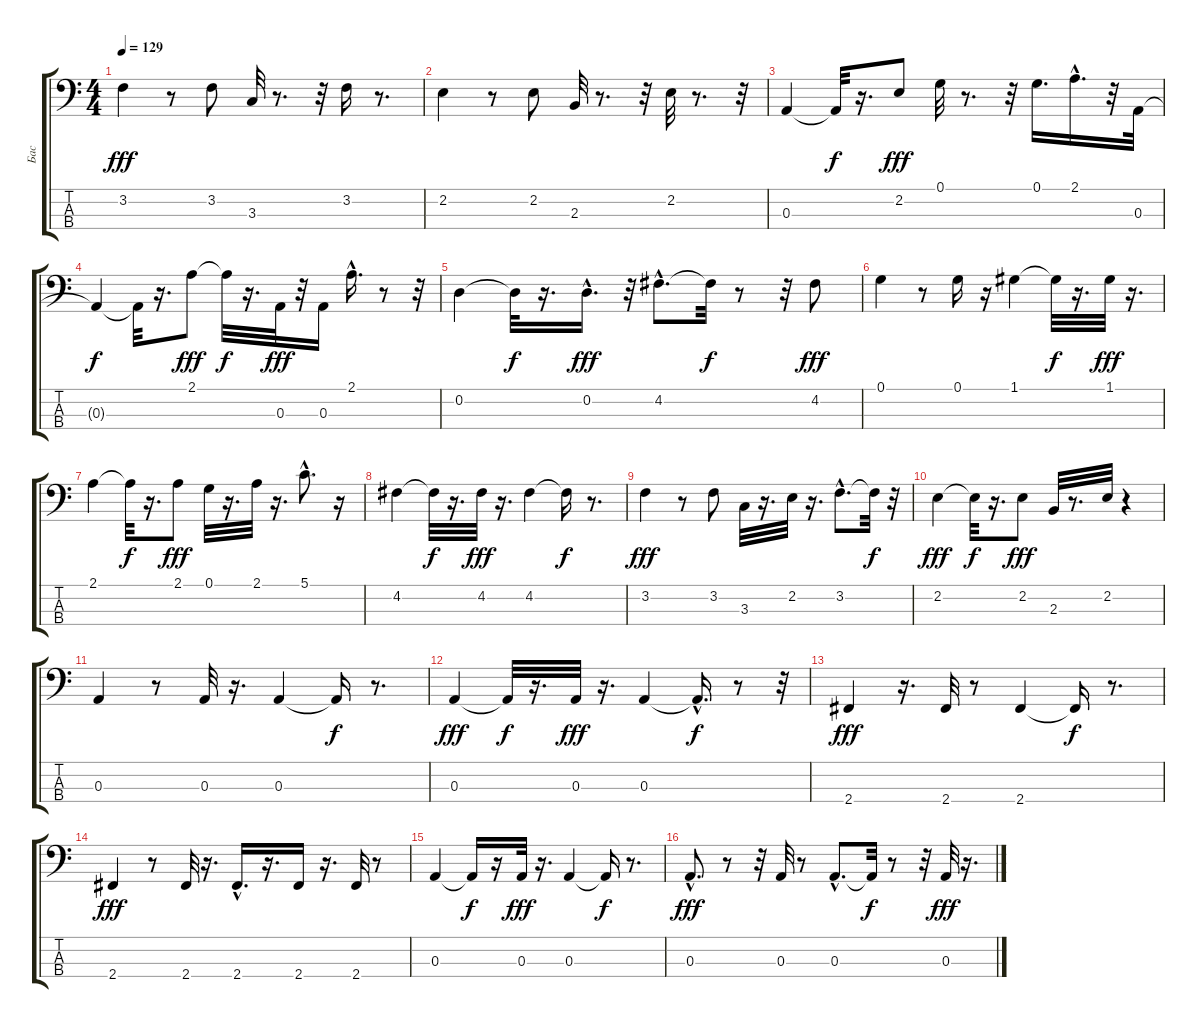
\track ("Бас" "Бас") {instrument slapbass2}
\staff {score tabs}
\tuning (G2 D2 A1 E1) {hide}
\ts (4 4)
\tempo 129
\clef f4
\ks c
3.2.4{dy fff} r.8 3.2.8 3.3.32 r.8{d} r.32 3.2.16 r.8{d} |
2.2.4 r.8 2.2.8 2.3.32 r.8{d} r.32 2.2.32 r.8{d} r.32 |
0.3.4 0.3{t}.32{dy f} r.16{d} 2.2.8{dy fff} 0.1.32 r.8{d} r.32 0.1.16{d} 2.1{hac}.16{d} r.32 0.3.32 |
0.3{t}.4{dy f} 0.3{t}.32 r.16{d} 2.1.8{dy fff} 2.1{t}.32{dy f} r.16{d} 0.3.32{dy fff} r.32 0.3.16 2.1{hac}.16{d} r.8 r.32 |
0.2.4 0.2{t}.32{dy f} r.16{d} 0.2{hac}.16{d dy fff} r.32 4.2{hac}.8{d} 4.2{t}.32{dy f} r.8 r.32 4.2.8{dy fff} |
0.1.4 r.8 0.1.16 r.16 1.1.4 1.1{t}.32{dy f} r.16{d} 1.1.32{dy fff} r.16{d} |
2.1.4 2.1{t}.32{dy f} r.16{d} 2.1.8{dy fff} 0.1.32 r.16{d} 2.1.32 r.16{d} 5.1{hac}.8{d} r.16 |
4.2.4 4.2{t}.32{dy f} r.16{d} 4.2.32{dy fff} r.16{d} 4.2.4 4.2{t}.16{dy f} r.8{d} |
3.2.4{dy fff} r.8 3.2.8 3.3.32 r.16{d} 2.2.32 r.16{d} 3.2{hac}.8{d} 3.2{t}.32{dy f} r.32 |
2.2.4{dy fff} 2.2{t}.32{dy f} r.16{d} 2.2.8{dy fff} 2.3.32 r.8{d} 2.2.32 r.4 |
0.3.4 r.8 0.3.32 r.16{d} 0.3.4 0.3{t}.16{dy f} r.8{d} |
0.3.4{dy fff} 0.3{t}.32{dy f} r.16{d} 0.3.32{dy fff} r.16{d} 0.3.4 0.3{hac t}.16{d dy f} r.8 r.32 |
2.4.4{dy fff} r.16{d} 2.4.32 r.8 2.4.4 2.4{t}.16{dy f} r.8{d} |
2.4.4{dy fff} r.8 2.4.32 r.16{d} 2.4{hac}.16{d} r.16{d} 2.4.16 r.16{d} 2.4.32 r.8 |
0.3.4 0.3{t}.16{dy f} r.16 0.3.32{dy fff} r.16{d} 0.3.4 0.3{t}.16{dy f} r.8{d} |
0.3{hac}.8{d dy fff} r.8 r.32 0.3.32 r.8 0.3{hac}.8{d} 0.3{t}.32{dy f} r.8 r.32 0.3.32{dy fff} r.16{d}
